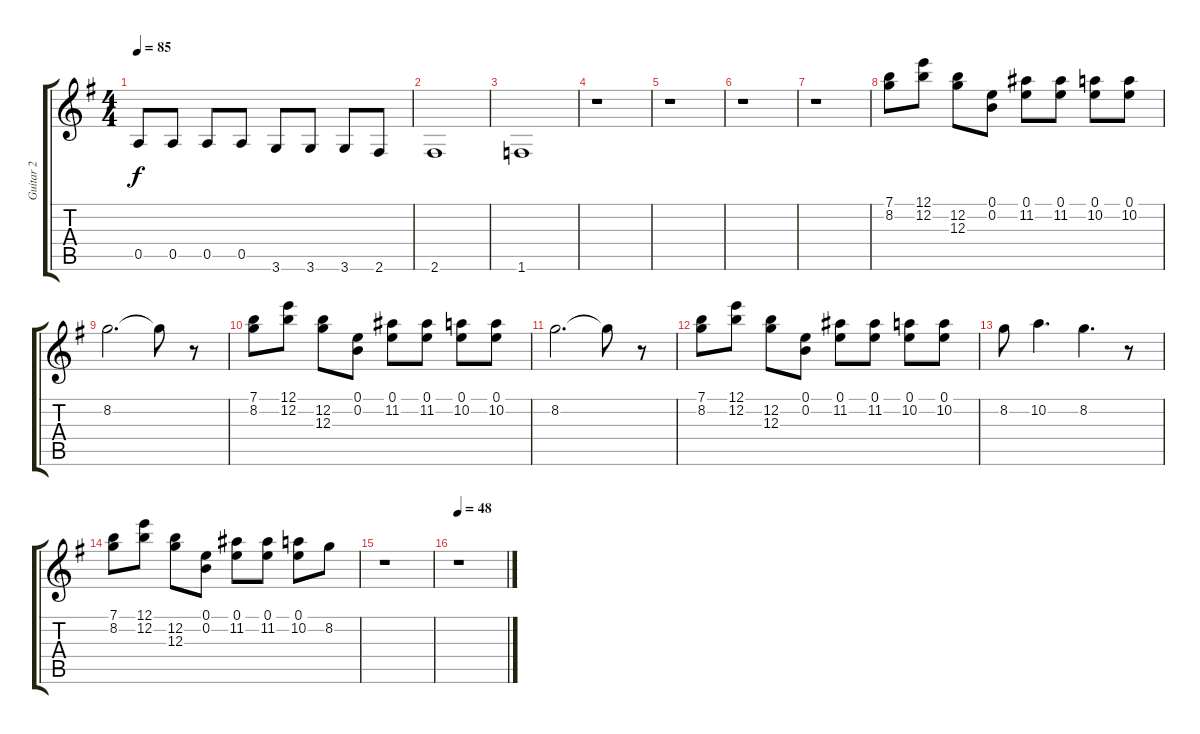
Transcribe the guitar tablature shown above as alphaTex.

\track ("Guitar 2" "Guitar 2") {instrument overdrivenguitar}
\staff {score tabs}
\tuning (E4 B3 G3 D3 A2 E2) {hide}
\ts (4 4)
\tempo 85
\clef g2
\ks eminor
0.5.8{dy f} 0.5.8 0.5.8 0.5.8 3.6.8 3.6.8 3.6.8 2.6.8 |
2.6.1 |
1.6.1 |
r.1 |
r.1 |
r.1 |
r.1 |
(7.1 8.2).8 (12.1 12.2).8 (12.2 12.3).8 (0.1 0.2).8 (0.1 11.2).8 (0.1 11.2).8 (0.1 10.2).8 (0.1 10.2).8 |
8.2.2{d} 8.2{t}.8 r.8 |
(7.1 8.2).8 (12.1 12.2).8 (12.2 12.3).8 (0.1 0.2).8 (0.1 11.2).8 (0.1 11.2).8 (0.1 10.2).8 (0.1 10.2).8 |
8.2.2{d} 8.2{t}.8 r.8 |
(7.1 8.2).8 (12.1 12.2).8 (12.2 12.3).8 (0.1 0.2).8 (0.1 11.2).8 (0.1 11.2).8 (0.1 10.2).8 (0.1 10.2).8 |
8.2.8 10.2.4{d} 8.2.4{d} r.8 |
(7.1 8.2).8 (12.1 12.2).8 (12.2 12.3).8 (0.1 0.2).8 (0.1 11.2).8 (0.1 11.2).8 (0.1 10.2).8 8.2.8 |
r.1 |
\tempo 48
r.1
